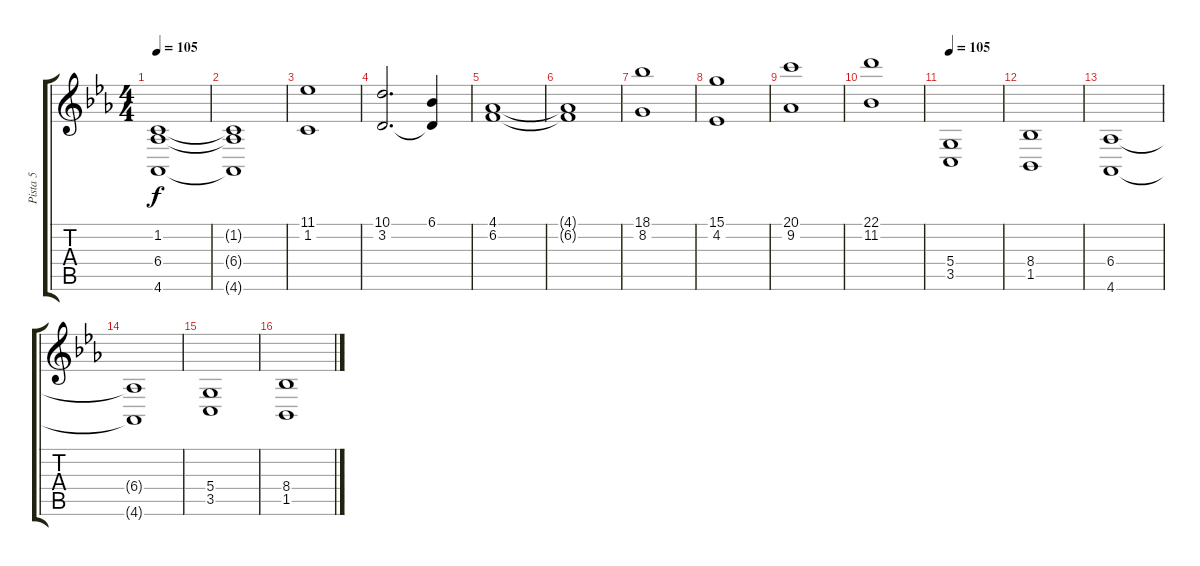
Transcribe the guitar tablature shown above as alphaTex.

\track ("Pista 5" "Pista 5") {instrument stringensemble2}
\staff {score tabs}
\tuning (E4 B3 G3 D3 A2 E2) {hide}
\ts (4 4)
\tempo 105
\clef g2
\ks cminor
(1.2 6.4 4.6).1{dy f} |
(1.2{t} 6.4{t} 4.6{t}).1 |
(11.1 1.2).1 |
(10.1 3.2).2{d} (6.1 3.2{t}).4 |
(4.1 6.2).1 |
(4.1{t} 6.2{t}).1 |
(18.1 8.2).1 |
(15.1 4.2).1 |
(20.1 9.2).1 |
(22.1 11.2).1 |
\tempo 105
(5.4 3.5).1 |
(8.4 1.5).1 |
(6.4 4.6).1 |
(6.4{t} 4.6{t}).1 |
(5.4 3.5).1 |
(8.4 1.5).1
